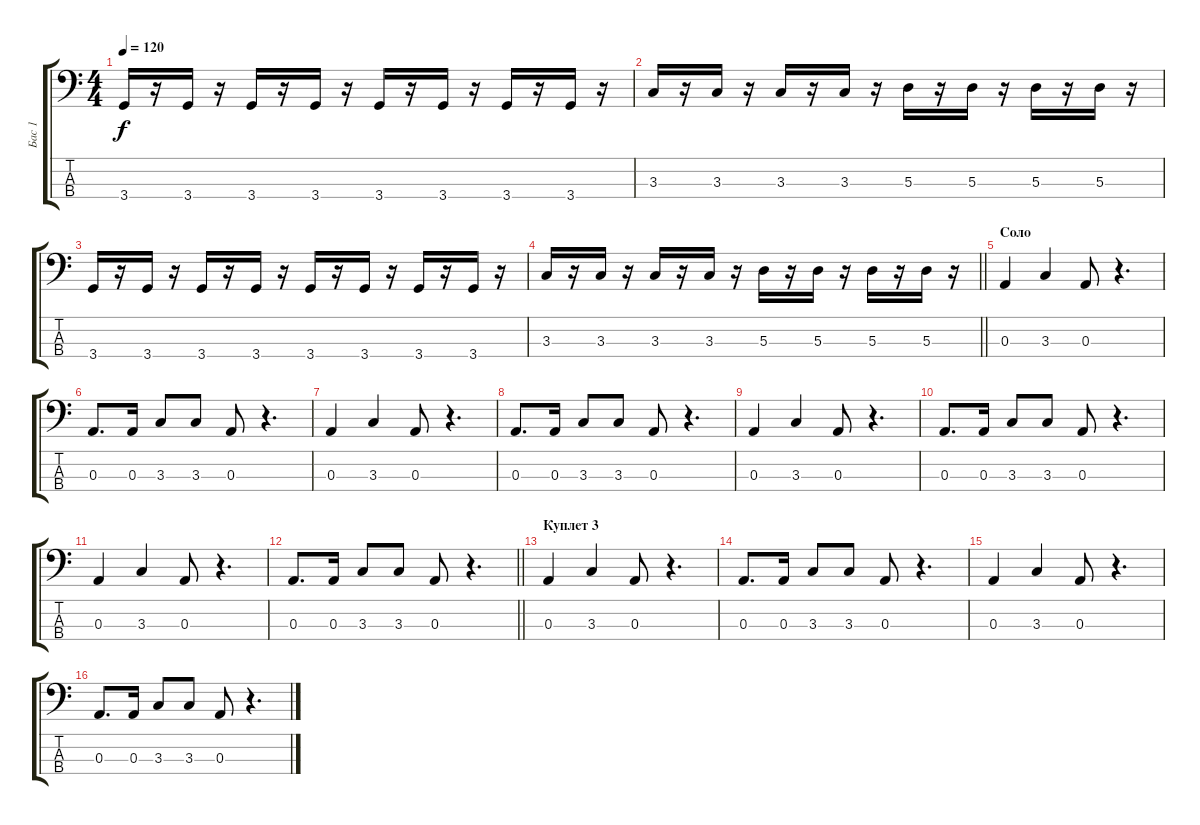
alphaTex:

\track ("Бас 1" "Бас 1") {instrument electricbasspick}
\staff {score tabs}
\tuning (G2 D2 A1 E1) {hide}
\ts (4 4)
\tempo 120
\clef f4
\ks c
3.4.16{dy f} r.16 3.4.16 r.16 3.4.16 r.16 3.4.16 r.16 3.4.16 r.16 3.4.16 r.16 3.4.16 r.16 3.4.16 r.16 |
3.3.16 r.16 3.3.16 r.16 3.3.16 r.16 3.3.16 r.16 5.3.16 r.16 5.3.16 r.16 5.3.16 r.16 5.3.16 r.16 |
3.4.16 r.16 3.4.16 r.16 3.4.16 r.16 3.4.16 r.16 3.4.16 r.16 3.4.16 r.16 3.4.16 r.16 3.4.16 r.16 |
\barLineRight lightlight
3.3.16 r.16 3.3.16 r.16 3.3.16 r.16 3.3.16 r.16 5.3.16 r.16 5.3.16 r.16 5.3.16 r.16 5.3.16 r.16 |
\section ("" "Соло")
0.3.4 3.3.4 0.3.8 r.4{d} |
0.3.8{d} 0.3.16 3.3.8 3.3.8 0.3.8 r.4{d} |
0.3.4 3.3.4 0.3.8 r.4{d} |
0.3.8{d} 0.3.16 3.3.8 3.3.8 0.3.8 r.4{d} |
0.3.4 3.3.4 0.3.8 r.4{d} |
0.3.8{d} 0.3.16 3.3.8 3.3.8 0.3.8 r.4{d} |
0.3.4 3.3.4 0.3.8 r.4{d} |
\barLineRight lightlight
0.3.8{d} 0.3.16 3.3.8 3.3.8 0.3.8 r.4{d} |
\section ("" "Куплет 3")
0.3.4 3.3.4 0.3.8 r.4{d} |
0.3.8{d} 0.3.16 3.3.8 3.3.8 0.3.8 r.4{d} |
0.3.4 3.3.4 0.3.8 r.4{d} |
0.3.8{d} 0.3.16 3.3.8 3.3.8 0.3.8 r.4{d}
